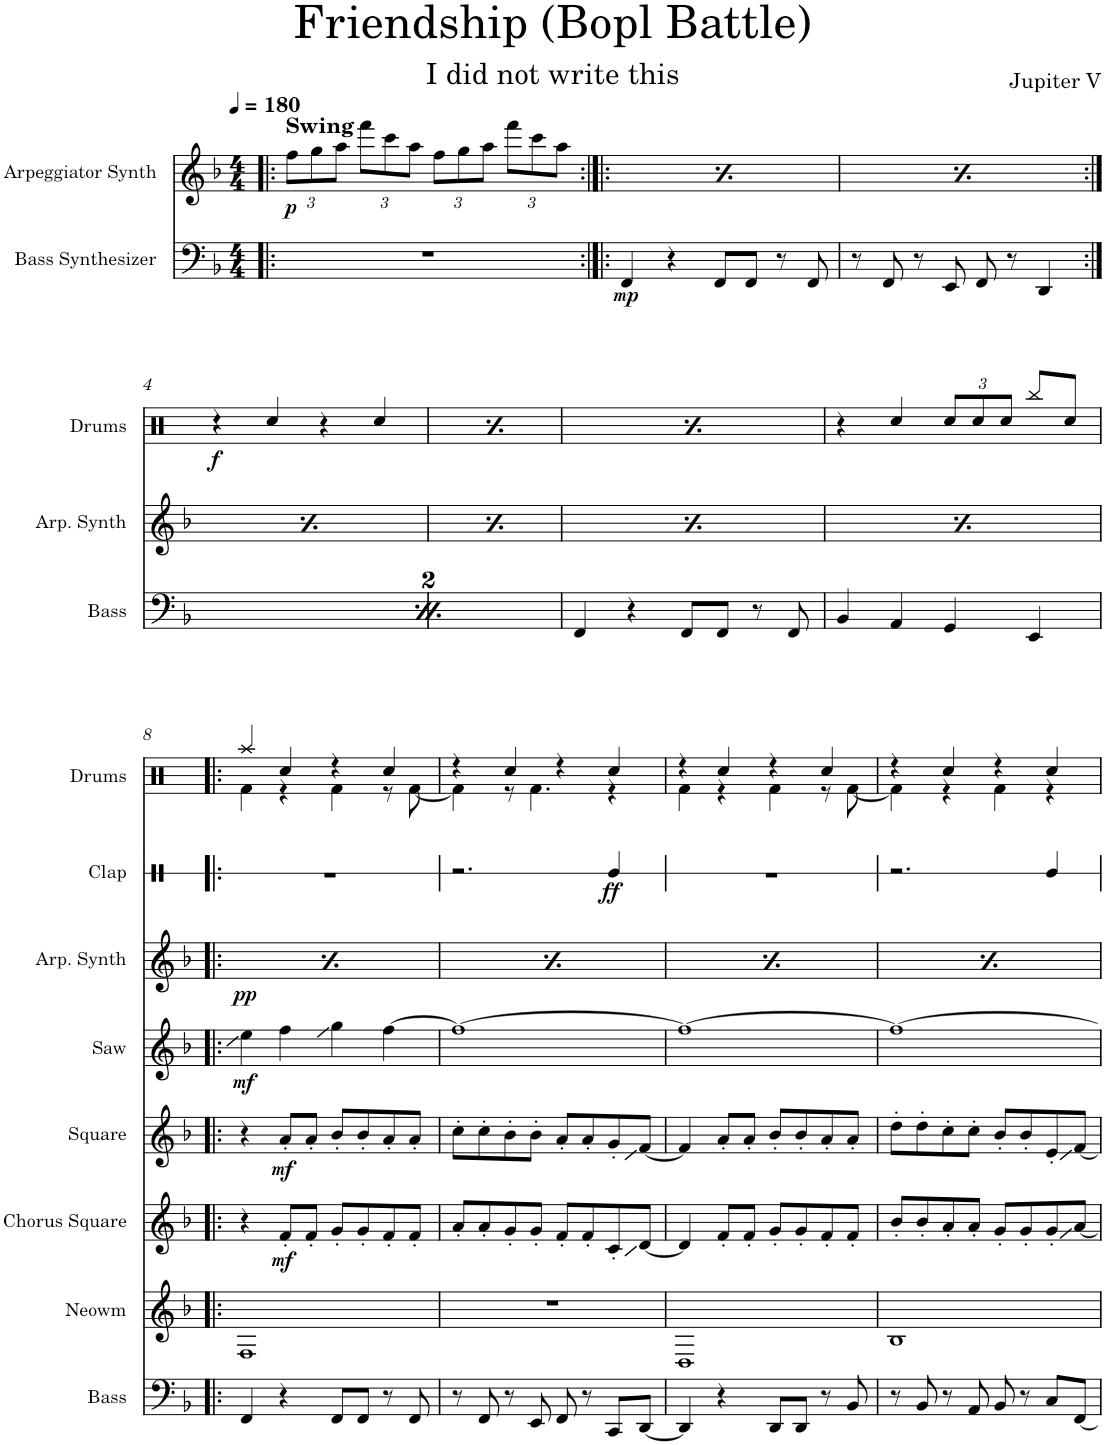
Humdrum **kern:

**kern	**dynam	**kern	**kern	**dynam	**kern	**dynam	**kern	**dynam	**kern	**dynam	**kern	**dynam	**kern	**kern	**dynam
*part9	*part9	*part8	*part7	*part7	*part6	*part6	*part5	*part5	*part4	*part4	*part3	*part3	*part2	*part1	*part1
*staff9	*staff9	*staff8	*staff7	*staff7	*staff6	*staff6	*staff5	*staff5	*staff4	*staff4	*staff3	*staff3	*staff2	*staff1	*staff1
*I"Bass Synthesizer	*	*I"Neowm	*I"Chorus Square	*	*I"Square	*	*I"Saw	*	*I"Arpeggiator Synth	*	*I"Clap	*	*I"Tambourine	*I"Drums	*
*I'Bass	*	*I'Neowm	*I'Chorus Square	*	*I'Square	*	*I'Saw	*	*I'Arp. Synth	*	*I'Clap	*	*I'Tamb.	*I'Drums	*
*	*	*stria5	*stria5	*	*stria5	*	*stria5	*	*	*	*stria1	*	*stria1	*	*
*clefF4	*	*clefG2	*clefG2	*	*clefG2	*	*clefG2	*	*clefG2	*	*clefX	*	*clefX	*clefX	*
*k[b-]	*	*k[b-]	*k[b-]	*	*k[b-]	*	*k[b-]	*	*k[b-]	*	*k[]	*	*k[]	*k[]	*
*M4/4	*	*M4/4	*M4/4	*	*M4/4	*	*M4/4	*	*M4/4	*	*M4/4	*	*M4/4	*M4/4	*
*MM180	*	*MM180	*MM180	*	*MM180	*	*MM180	*	*MM180	*	*MM180	*	*MM180	*MM180	*
*	*	*	*	*	*	*	*	*	*Xbrackettup	*	*	*	*	*	*
=1!|:	=1!|:	=1!|:	=1!|:	=1!|:	=1!|:	=1!|:	=1!|:	=1!|:	=1!|:	=1!|:	=1!|:	=1!|:	=1!|:	=1!|:	=1!|:
!	!	!	!	!	!	!	!	!	!	!	!	!	!	!LO:TX:a:B:t=Swing	!
!	!	!	!	!	!	!	!	!	!	!LO:DY:b	!	!	!	!	!
1r	.	1r	1r	.	1r	.	1r	.	12ff\L	p	1r	.	1r	1r	.
.	.	.	.	.	.	.	.	.	12gg\	.	.	.	.	.	.
.	.	.	.	.	.	.	.	.	12aa\J	.	.	.	.	.	.
.	.	.	.	.	.	.	.	.	12fff\L	.	.	.	.	.	.
.	.	.	.	.	.	.	.	.	12ccc\	.	.	.	.	.	.
.	.	.	.	.	.	.	.	.	12aa\J	.	.	.	.	.	.
.	.	.	.	.	.	.	.	.	12ff\L	.	.	.	.	.	.
.	.	.	.	.	.	.	.	.	12gg\	.	.	.	.	.	.
.	.	.	.	.	.	.	.	.	12aa\J	.	.	.	.	.	.
.	.	.	.	.	.	.	.	.	12fff\L	.	.	.	.	.	.
.	.	.	.	.	.	.	.	.	12ccc\	.	.	.	.	.	.
.	.	.	.	.	.	.	.	.	12aa\J	.	.	.	.	.	.
=2:|!|:	=2:|!|:	=2:|!|:	=2:|!|:	=2:|!|:	=2:|!|:	=2:|!|:	=2:|!|:	=2:|!|:	=2:|!|:	=2:|!|:	=2:|!|:	=2:|!|:	=2:|!|:	=2:|!|:	=2:|!|:
!	!LO:DY:b	!	!	!	!	!	!	!	!	!LO:DY:b	!	!	!	!	!
4FF/	mp	1r	1r	.	1r	.	1r	.	12ff\L	p	1r	.	1r	1r	.
.	.	.	.	.	.	.	.	.	12gg\	.	.	.	.	.	.
.	.	.	.	.	.	.	.	.	12aa\J	.	.	.	.	.	.
4r	.	.	.	.	.	.	.	.	12fff\L	.	.	.	.	.	.
.	.	.	.	.	.	.	.	.	12ccc\	.	.	.	.	.	.
.	.	.	.	.	.	.	.	.	12aa\J	.	.	.	.	.	.
8FF/L	.	.	.	.	.	.	.	.	12ff\L	.	.	.	.	.	.
.	.	.	.	.	.	.	.	.	12gg\	.	.	.	.	.	.
8FF/J	.	.	.	.	.	.	.	.	.	.	.	.	.	.	.
.	.	.	.	.	.	.	.	.	12aa\J	.	.	.	.	.	.
8r	.	.	.	.	.	.	.	.	12fff\L	.	.	.	.	.	.
.	.	.	.	.	.	.	.	.	12ccc\	.	.	.	.	.	.
8FF/	.	.	.	.	.	.	.	.	.	.	.	.	.	.	.
.	.	.	.	.	.	.	.	.	12aa\J	.	.	.	.	.	.
=3	=3	=3	=3	=3	=3	=3	=3	=3	=3	=3	=3	=3	=3	=3	=3
!	!	!	!	!	!	!	!	!	!	!LO:DY:b	!	!	!	!	!
8r	.	1r	1r	.	1r	.	1r	.	12ff\L	p	1r	.	1r	1r	.
.	.	.	.	.	.	.	.	.	12gg\	.	.	.	.	.	.
8FF/	.	.	.	.	.	.	.	.	.	.	.	.	.	.	.
.	.	.	.	.	.	.	.	.	12aa\J	.	.	.	.	.	.
8r	.	.	.	.	.	.	.	.	12fff\L	.	.	.	.	.	.
.	.	.	.	.	.	.	.	.	12ccc\	.	.	.	.	.	.
8EE/	.	.	.	.	.	.	.	.	.	.	.	.	.	.	.
.	.	.	.	.	.	.	.	.	12aa\J	.	.	.	.	.	.
8FF/	.	.	.	.	.	.	.	.	12ff\L	.	.	.	.	.	.
.	.	.	.	.	.	.	.	.	12gg\	.	.	.	.	.	.
8r	.	.	.	.	.	.	.	.	.	.	.	.	.	.	.
.	.	.	.	.	.	.	.	.	12aa\J	.	.	.	.	.	.
4DD/	.	.	.	.	.	.	.	.	12fff\L	.	.	.	.	.	.
.	.	.	.	.	.	.	.	.	12ccc\	.	.	.	.	.	.
.	.	.	.	.	.	.	.	.	12aa\J	.	.	.	.	.	.
!!LO:LB:g=z
=4:|!	=4:|!	=4:|!	=4:|!	=4:|!	=4:|!	=4:|!	=4:|!	=4:|!	=4:|!	=4:|!	=4:|!	=4:|!	=4:|!	=4:|!	=4:|!
!	!LO:DY:b	!	!	!	!	!	!	!	!	!LO:DY:b	!	!	!	!	!LO:DY:b
4FF/	mp	1r	1r	.	1r	.	1r	.	12ff\L	p	1r	.	1r	4rcc	f
.	.	.	.	.	.	.	.	.	12gg\	.	.	.	.	.	.
.	.	.	.	.	.	.	.	.	12aa\J	.	.	.	.	.	.
4r	.	.	.	.	.	.	.	.	12fff\L	.	.	.	.	4Rcc/	.
.	.	.	.	.	.	.	.	.	12ccc\	.	.	.	.	.	.
.	.	.	.	.	.	.	.	.	12aa\J	.	.	.	.	.	.
8FF/L	.	.	.	.	.	.	.	.	12ff\L	.	.	.	.	4r	.
.	.	.	.	.	.	.	.	.	12gg\	.	.	.	.	.	.
8FF/J	.	.	.	.	.	.	.	.	.	.	.	.	.	.	.
.	.	.	.	.	.	.	.	.	12aa\J	.	.	.	.	.	.
8r	.	.	.	.	.	.	.	.	12fff\L	.	.	.	.	4Rcc/	.
.	.	.	.	.	.	.	.	.	12ccc\	.	.	.	.	.	.
8FF/	.	.	.	.	.	.	.	.	.	.	.	.	.	.	.
.	.	.	.	.	.	.	.	.	12aa\J	.	.	.	.	.	.
=5	=5	=5	=5	=5	=5	=5	=5	=5	=5	=5	=5	=5	=5	=5	=5
!	!	!	!	!	!	!	!	!	!	!LO:DY:b	!	!	!	!	!LO:DY:b
8r	.	1r	1r	.	1r	.	1r	.	12ff\L	p	1r	.	1r	4rcc	f
.	.	.	.	.	.	.	.	.	12gg\	.	.	.	.	.	.
8FF/	.	.	.	.	.	.	.	.	.	.	.	.	.	.	.
.	.	.	.	.	.	.	.	.	12aa\J	.	.	.	.	.	.
8r	.	.	.	.	.	.	.	.	12fff\L	.	.	.	.	4Rcc/	.
.	.	.	.	.	.	.	.	.	12ccc\	.	.	.	.	.	.
8EE/	.	.	.	.	.	.	.	.	.	.	.	.	.	.	.
.	.	.	.	.	.	.	.	.	12aa\J	.	.	.	.	.	.
8FF/	.	.	.	.	.	.	.	.	12ff\L	.	.	.	.	4r	.
.	.	.	.	.	.	.	.	.	12gg\	.	.	.	.	.	.
8r	.	.	.	.	.	.	.	.	.	.	.	.	.	.	.
.	.	.	.	.	.	.	.	.	12aa\J	.	.	.	.	.	.
4DD/	.	.	.	.	.	.	.	.	12fff\L	.	.	.	.	4Rcc/	.
.	.	.	.	.	.	.	.	.	12ccc\	.	.	.	.	.	.
.	.	.	.	.	.	.	.	.	12aa\J	.	.	.	.	.	.
=6	=6	=6	=6	=6	=6	=6	=6	=6	=6	=6	=6	=6	=6	=6	=6
!	!	!	!	!	!	!	!	!	!	!LO:DY:b	!	!	!	!	!LO:DY:b
4FF/	.	1r	1r	.	1r	.	1r	.	12ff\L	p	1r	.	1r	4rcc	f
.	.	.	.	.	.	.	.	.	12gg\	.	.	.	.	.	.
.	.	.	.	.	.	.	.	.	12aa\J	.	.	.	.	.	.
4r	.	.	.	.	.	.	.	.	12fff\L	.	.	.	.	4Rcc/	.
.	.	.	.	.	.	.	.	.	12ccc\	.	.	.	.	.	.
.	.	.	.	.	.	.	.	.	12aa\J	.	.	.	.	.	.
8FF/L	.	.	.	.	.	.	.	.	12ff\L	.	.	.	.	4r	.
.	.	.	.	.	.	.	.	.	12gg\	.	.	.	.	.	.
8FF/J	.	.	.	.	.	.	.	.	.	.	.	.	.	.	.
.	.	.	.	.	.	.	.	.	12aa\J	.	.	.	.	.	.
8r	.	.	.	.	.	.	.	.	12fff\L	.	.	.	.	4Rcc/	.
.	.	.	.	.	.	.	.	.	12ccc\	.	.	.	.	.	.
8FF/	.	.	.	.	.	.	.	.	.	.	.	.	.	.	.
.	.	.	.	.	.	.	.	.	12aa\J	.	.	.	.	.	.
=7	=7	=7	=7	=7	=7	=7	=7	=7	=7	=7	=7	=7	=7	=7	=7
!	!	!	!	!	!	!	!	!	!	!LO:DY:b	!	!	!	!	!
4BB-/	.	1r	1r	.	1r	.	1r	.	12ff\L	p	1r	.	1r	4r	.
.	.	.	.	.	.	.	.	.	12gg\	.	.	.	.	.	.
.	.	.	.	.	.	.	.	.	12aa\J	.	.	.	.	.	.
4AA/	.	.	.	.	.	.	.	.	12fff\L	.	.	.	.	4Rcc/	.
.	.	.	.	.	.	.	.	.	12ccc\	.	.	.	.	.	.
.	.	.	.	.	.	.	.	.	12aa\J	.	.	.	.	.	.
*	*	*	*	*	*	*	*	*	*	*	*	*	*	*Xbrackettup	*
4GG/	.	.	.	.	.	.	.	.	12ff\L	.	.	.	.	12Rcc/L	.
.	.	.	.	.	.	.	.	.	12gg\	.	.	.	.	12Rcc/	.
.	.	.	.	.	.	.	.	.	12aa\J	.	.	.	.	12Rcc/J	.
4EE/	.	.	.	.	.	.	.	.	12fff\L	.	.	.	.	8Rbb/L	.
.	.	.	.	.	.	.	.	.	12ccc\	.	.	.	.	.	.
.	.	.	.	.	.	.	.	.	.	.	.	.	.	8Rcc/J	.
.	.	.	.	.	.	.	.	.	12aa\J	.	.	.	.	.	.
!!LO:LB:g=z
=8!|:	=8!|:	=8!|:	=8!|:	=8!|:	=8!|:	=8!|:	=8!|:	=8!|:	=8!|:	=8!|:	=8!|:	=8!|:	=8!|:	=8!|:	=8!|:
*	*	*	*	*	*	*	*	*	*	*	*	*	*	*^	*
!	!	!	!	!	!	!	!	!LO:DY:b	!	!LO:DY:b	!	!	!	!	!	!
4FF/	.	1F	4r	.	4r	.	4ee\	mf	12ff\L	p	1r	.	1r	4Raa/	4Rf\	.
.	.	.	.	.	.	.	.	.	12gg\	.	.	.	.	.	.	.
.	.	.	.	.	.	.	.	.	12aa\J	.	.	.	.	.	.	.
!	!	!	!	!LO:DY:b	!	!LO:DY:b	!	!	!	!	!	!	!	!	!	!
4r	.	.	8f'/L	mf	8a'/L	mf	4ff\	.	12fff\L	.	.	.	.	4Rcc/	4r	.
.	.	.	.	.	.	.	.	.	12ccc\	.	.	.	.	.	.	.
.	.	.	8f'/J	.	8a'/J	.	.	.	.	.	.	.	.	.	.	.
.	.	.	.	.	.	.	.	.	12aa\J	.	.	.	.	.	.	.
8FF/L	.	.	8g'/L	.	8b-'/L	.	4gg\	.	12ff\L	.	.	.	.	4r	4Rf\	.
.	.	.	.	.	.	.	.	.	12gg\	.	.	.	.	.	.	.
8FF/J	.	.	8g'/	.	8b-'/	.	.	.	.	.	.	.	.	.	.	.
.	.	.	.	.	.	.	.	.	12aa\J	.	.	.	.	.	.	.
8r	.	.	8f'/	.	8a'/	.	[4ff\	.	12fff\L	.	.	.	.	4Rcc/	8r	.
.	.	.	.	.	.	.	.	.	12ccc\	.	.	.	.	.	.	.
8FF/	.	.	8f'/J	.	8a'/J	.	.	.	.	.	.	.	.	.	[8Rf\	.
.	.	.	.	.	.	.	.	.	12aa\J	.	.	.	.	.	.	.
=9	=9	=9	=9	=9	=9	=9	=9	=9	=9	=9	=9	=9	=9	=9	=9	=9
!	!	!	!	!	!	!	!	!	!	!LO:DY:b	!	!	!	!	!	!
8r	.	1r	8a'/L	.	8cc'\L	.	1ff_	.	12ff\L	p	2.r	.	1r	4r	4Rf\]	.
.	.	.	.	.	.	.	.	.	12gg\	.	.	.	.	.	.	.
8FF/	.	.	8a'/	.	8cc'\	.	.	.	.	.	.	.	.	.	.	.
.	.	.	.	.	.	.	.	.	12aa\J	.	.	.	.	.	.	.
8r	.	.	8g'/	.	8b-'\	.	.	.	12fff\L	.	.	.	.	4Rcc/	8r	.
.	.	.	.	.	.	.	.	.	12ccc\	.	.	.	.	.	.	.
8EE/	.	.	8g'/J	.	8b-'\J	.	.	.	.	.	.	.	.	.	4.Rf\	.
.	.	.	.	.	.	.	.	.	12aa\J	.	.	.	.	.	.	.
8FF/	.	.	8f'/L	.	8a'/L	.	.	.	12ff\L	.	.	.	.	4r	.	.
.	.	.	.	.	.	.	.	.	12gg\	.	.	.	.	.	.	.
8r	.	.	8f'/	.	8a'/	.	.	.	.	.	.	.	.	.	.	.
.	.	.	.	.	.	.	.	.	12aa\J	.	.	.	.	.	.	.
!	!	!	!	!	!	!	!	!	!	!	!	!LO:DY:b	!	!	!	!
8CC/L	.	.	8c'/	.	8g'/	.	.	.	12fff\L	.	4Re/	ff	.	4Rcc/	4r	.
.	.	.	.	.	.	.	.	.	12ccc\	.	.	.	.	.	.	.
[8DD/J	.	.	[8d/J	.	[8f/J	.	.	.	.	.	.	.	.	.	.	.
.	.	.	.	.	.	.	.	.	12aa\J	.	.	.	.	.	.	.
=10	=10	=10	=10	=10	=10	=10	=10	=10	=10	=10	=10	=10	=10	=10	=10	=10
!	!	!	!	!	!	!	!	!	!	!LO:DY:b	!	!	!	!	!	!
4DD/]	.	1D	4d/]	.	4f/]	.	1ff_	.	12ff\L	p	1r	.	1r	4r	4Rf\	.
.	.	.	.	.	.	.	.	.	12gg\	.	.	.	.	.	.	.
.	.	.	.	.	.	.	.	.	12aa\J	.	.	.	.	.	.	.
4r	.	.	8f'/L	.	8a'/L	.	.	.	12fff\L	.	.	.	.	4Rcc/	4r	.
.	.	.	.	.	.	.	.	.	12ccc\	.	.	.	.	.	.	.
.	.	.	8f'/J	.	8a'/J	.	.	.	.	.	.	.	.	.	.	.
.	.	.	.	.	.	.	.	.	12aa\J	.	.	.	.	.	.	.
8DD/L	.	.	8g'/L	.	8b-'/L	.	.	.	12ff\L	.	.	.	.	4r	4Rf\	.
.	.	.	.	.	.	.	.	.	12gg\	.	.	.	.	.	.	.
8DD/J	.	.	8g'/	.	8b-'/	.	.	.	.	.	.	.	.	.	.	.
.	.	.	.	.	.	.	.	.	12aa\J	.	.	.	.	.	.	.
8r	.	.	8f'/	.	8a'/	.	.	.	12fff\L	.	.	.	.	4Rcc/	8r	.
.	.	.	.	.	.	.	.	.	12ccc\	.	.	.	.	.	.	.
8BB-/	.	.	8f'/J	.	8a'/J	.	.	.	.	.	.	.	.	.	[8Rf\	.
.	.	.	.	.	.	.	.	.	12aa\J	.	.	.	.	.	.	.
=11	=11	=11	=11	=11	=11	=11	=11	=11	=11	=11	=11	=11	=11	=11	=11	=11
!	!	!	!	!	!	!	!	!	!	!LO:DY:b	!	!	!	!	!	!
8r	.	1B-	8b-'/L	.	8dd'\L	.	1ff_	.	12ff\L	p	2.r	.	1r	4r	4Rf\]	.
.	.	.	.	.	.	.	.	.	12gg\	.	.	.	.	.	.	.
8BB-/	.	.	8b-'/	.	8dd'\	.	.	.	.	.	.	.	.	.	.	.
.	.	.	.	.	.	.	.	.	12aa\J	.	.	.	.	.	.	.
8r	.	.	8a'/	.	8cc'\	.	.	.	12fff\L	.	.	.	.	4Rcc/	4r	.
.	.	.	.	.	.	.	.	.	12ccc\	.	.	.	.	.	.	.
8AA/	.	.	8a'/J	.	8cc'\J	.	.	.	.	.	.	.	.	.	.	.
.	.	.	.	.	.	.	.	.	12aa\J	.	.	.	.	.	.	.
8BB-/	.	.	8g'/L	.	8b-'/L	.	.	.	12ff\L	.	.	.	.	4r	4Rf\	.
.	.	.	.	.	.	.	.	.	12gg\	.	.	.	.	.	.	.
8r	.	.	8g'/	.	8b-'/	.	.	.	.	.	.	.	.	.	.	.
.	.	.	.	.	.	.	.	.	12aa\J	.	.	.	.	.	.	.
8C/L	.	.	8g'/	.	8e'/	.	.	.	12fff\L	.	4Re/	.	.	4Rcc/	4r	.
.	.	.	.	.	.	.	.	.	12ccc\	.	.	.	.	.	.	.
[8FF/J	.	.	[8a/J	.	[8f/J	.	.	.	.	.	.	.	.	.	.	.
.	.	.	.	.	.	.	.	.	12aa\J	.	.	.	.	.	.	.
*	*	*	*	*	*	*	*	*	*	*	*	*	*	*v	*v	*
=	=	=	=	=	=	=	=	=	=	=	=	=	=	=	=
*-	*-	*-	*-	*-	*-	*-	*-	*-	*-	*-	*-	*-	*-	*-	*-
